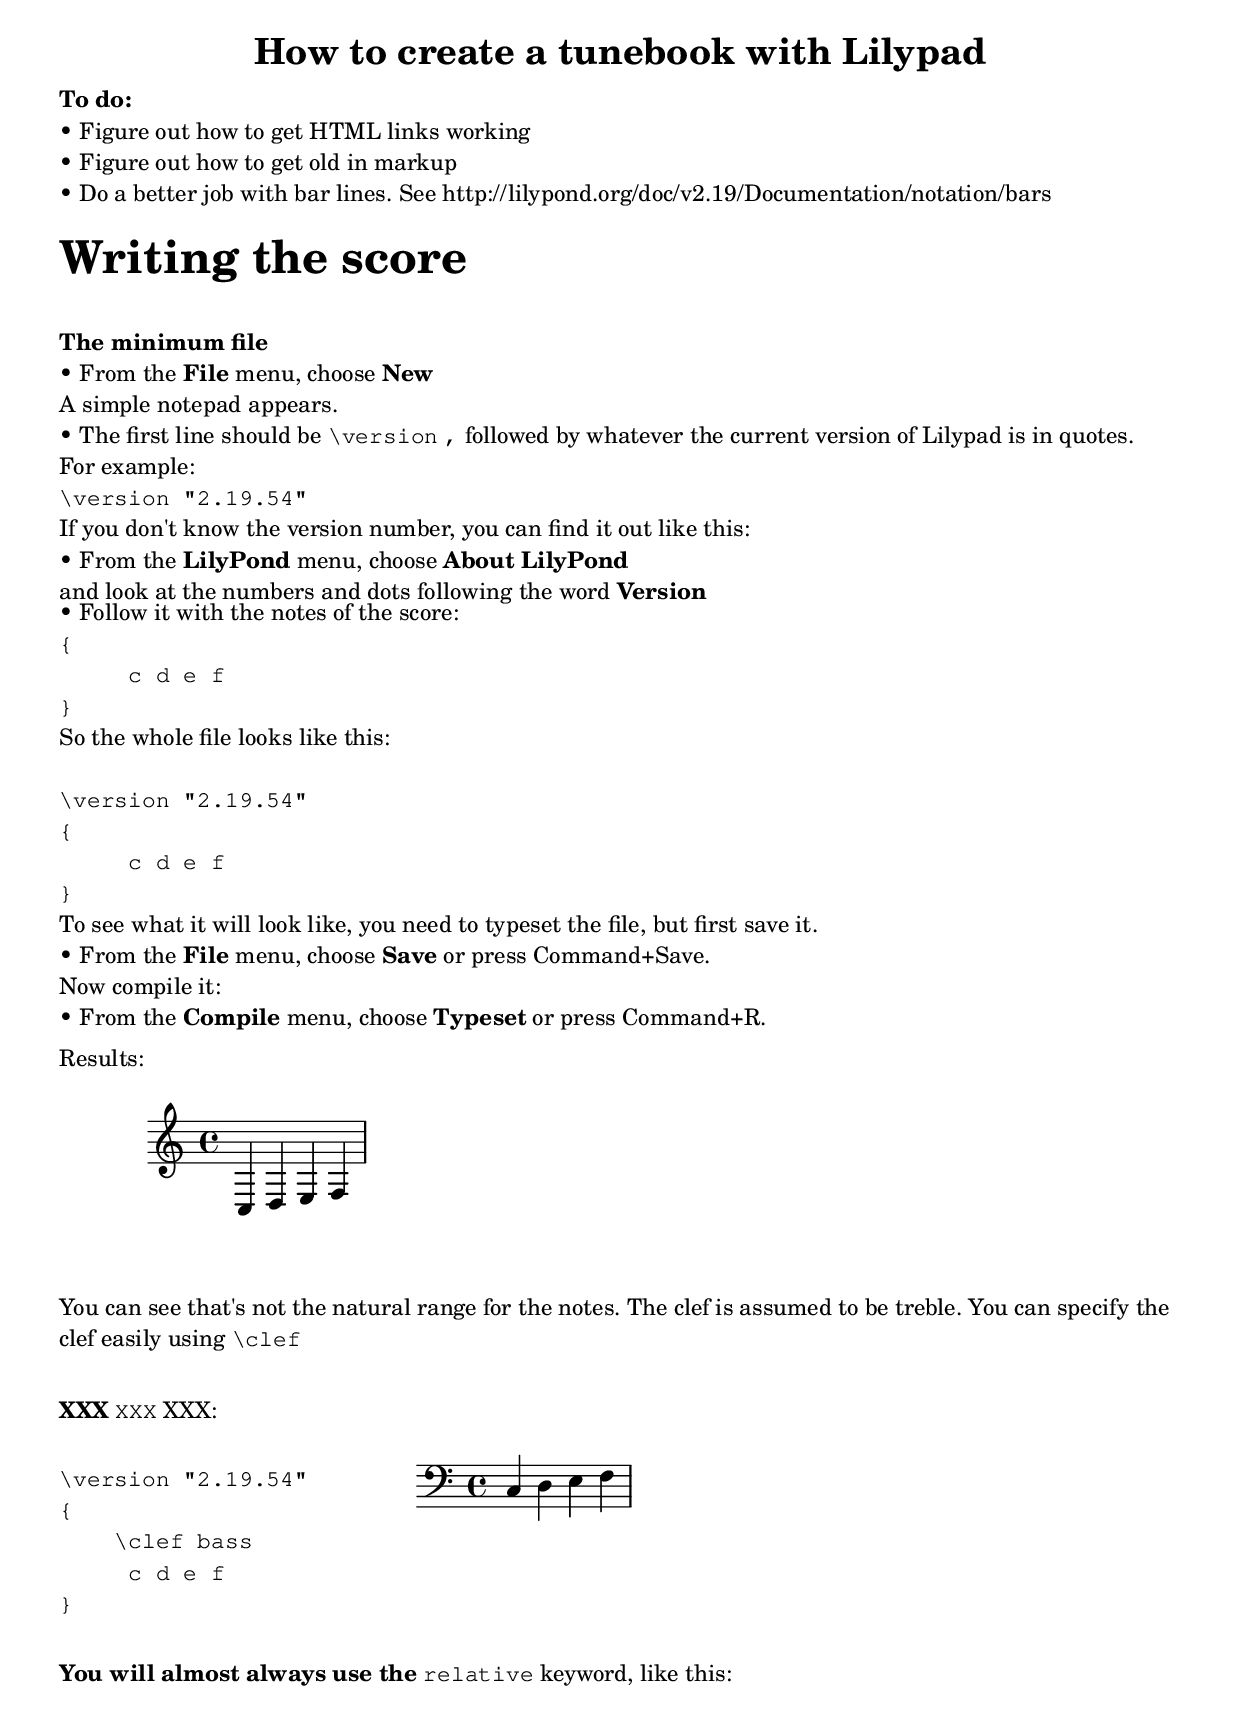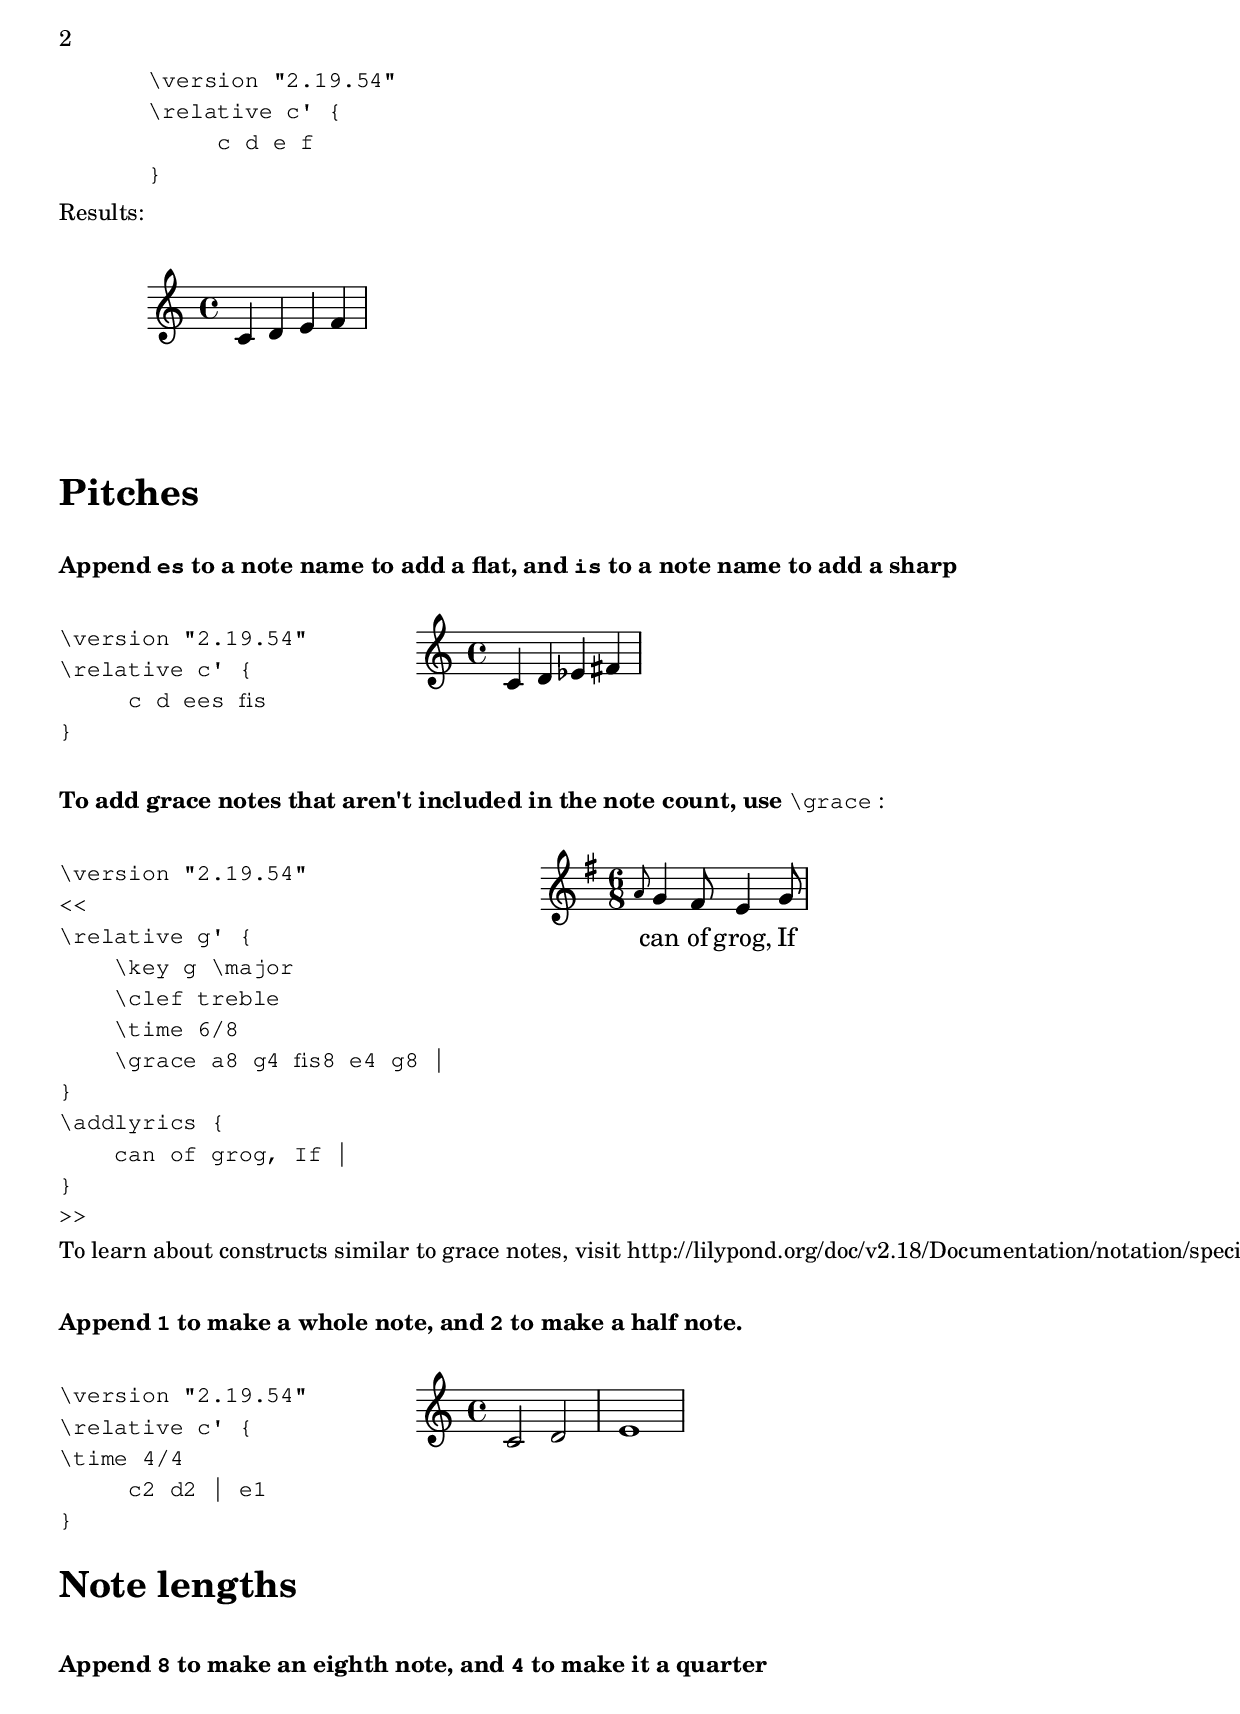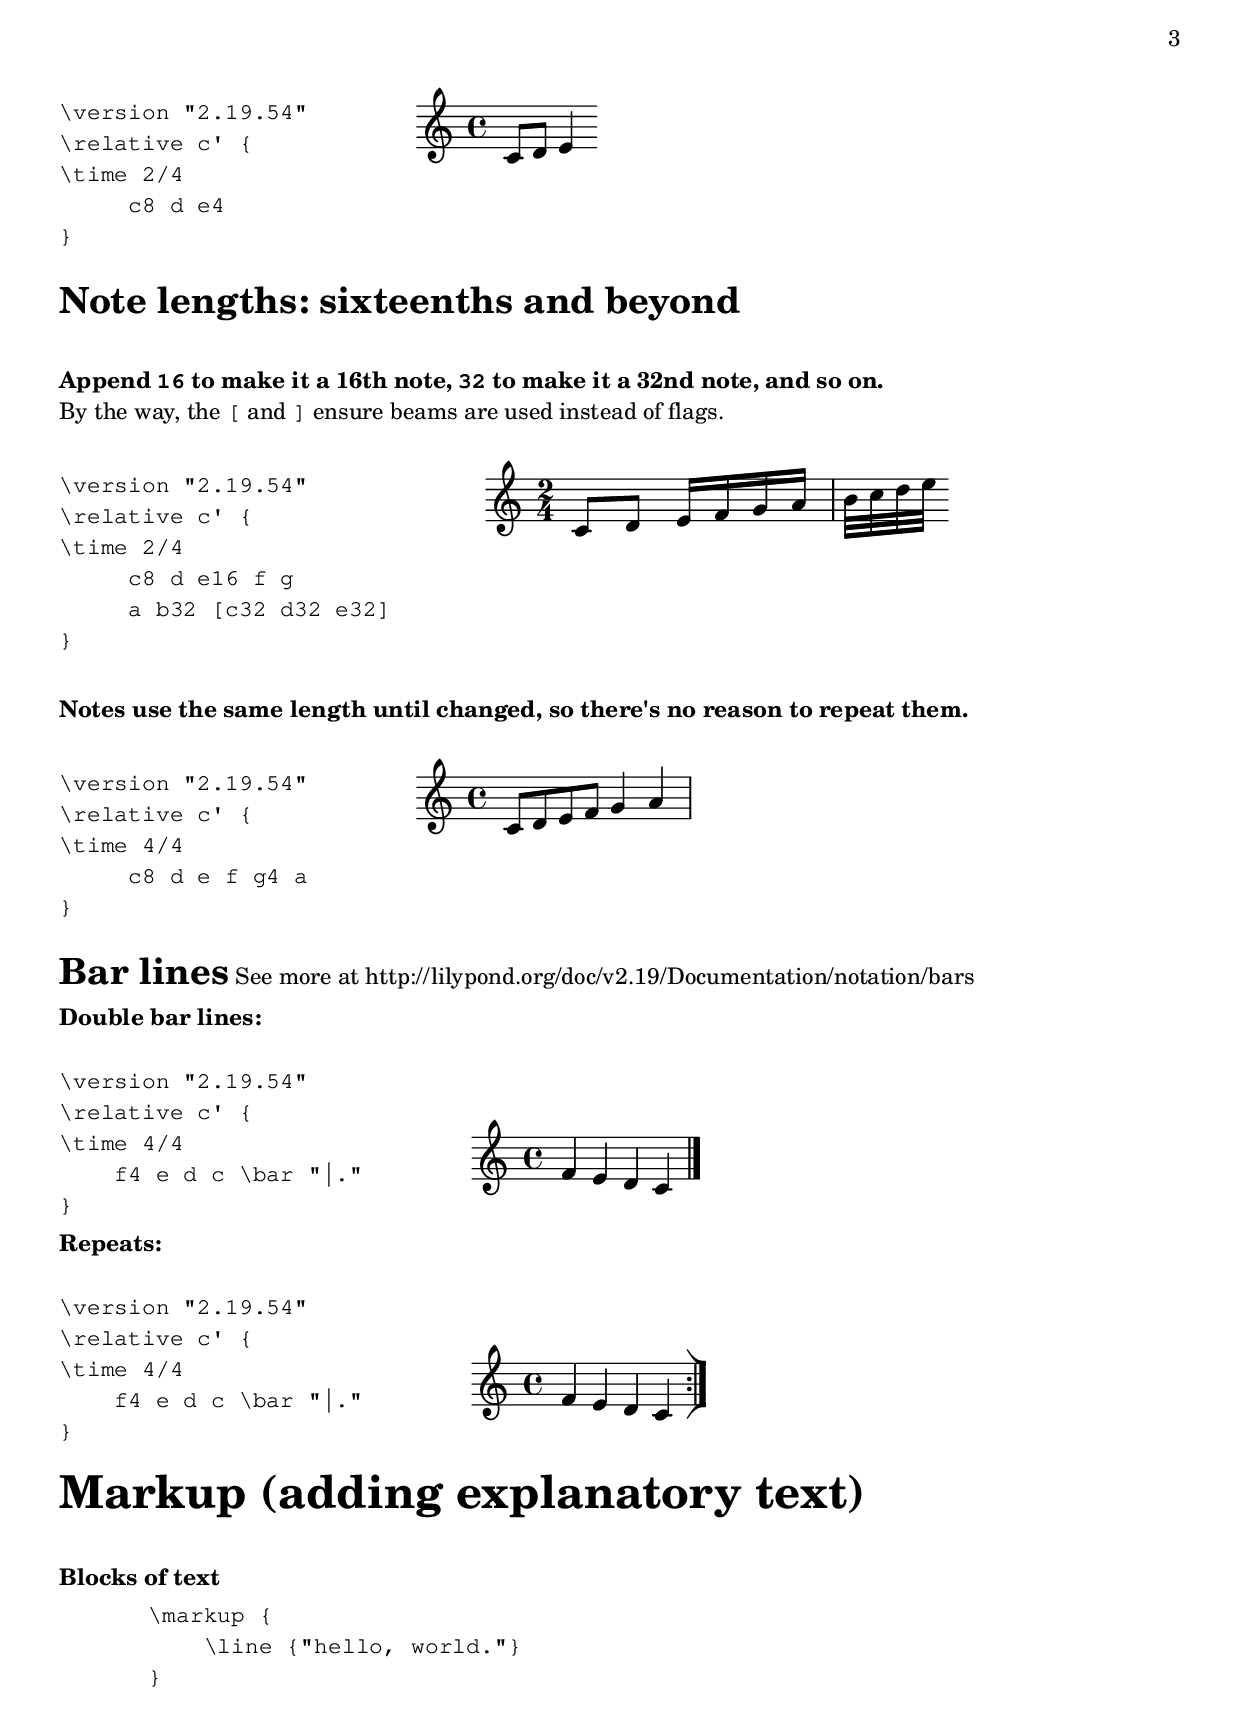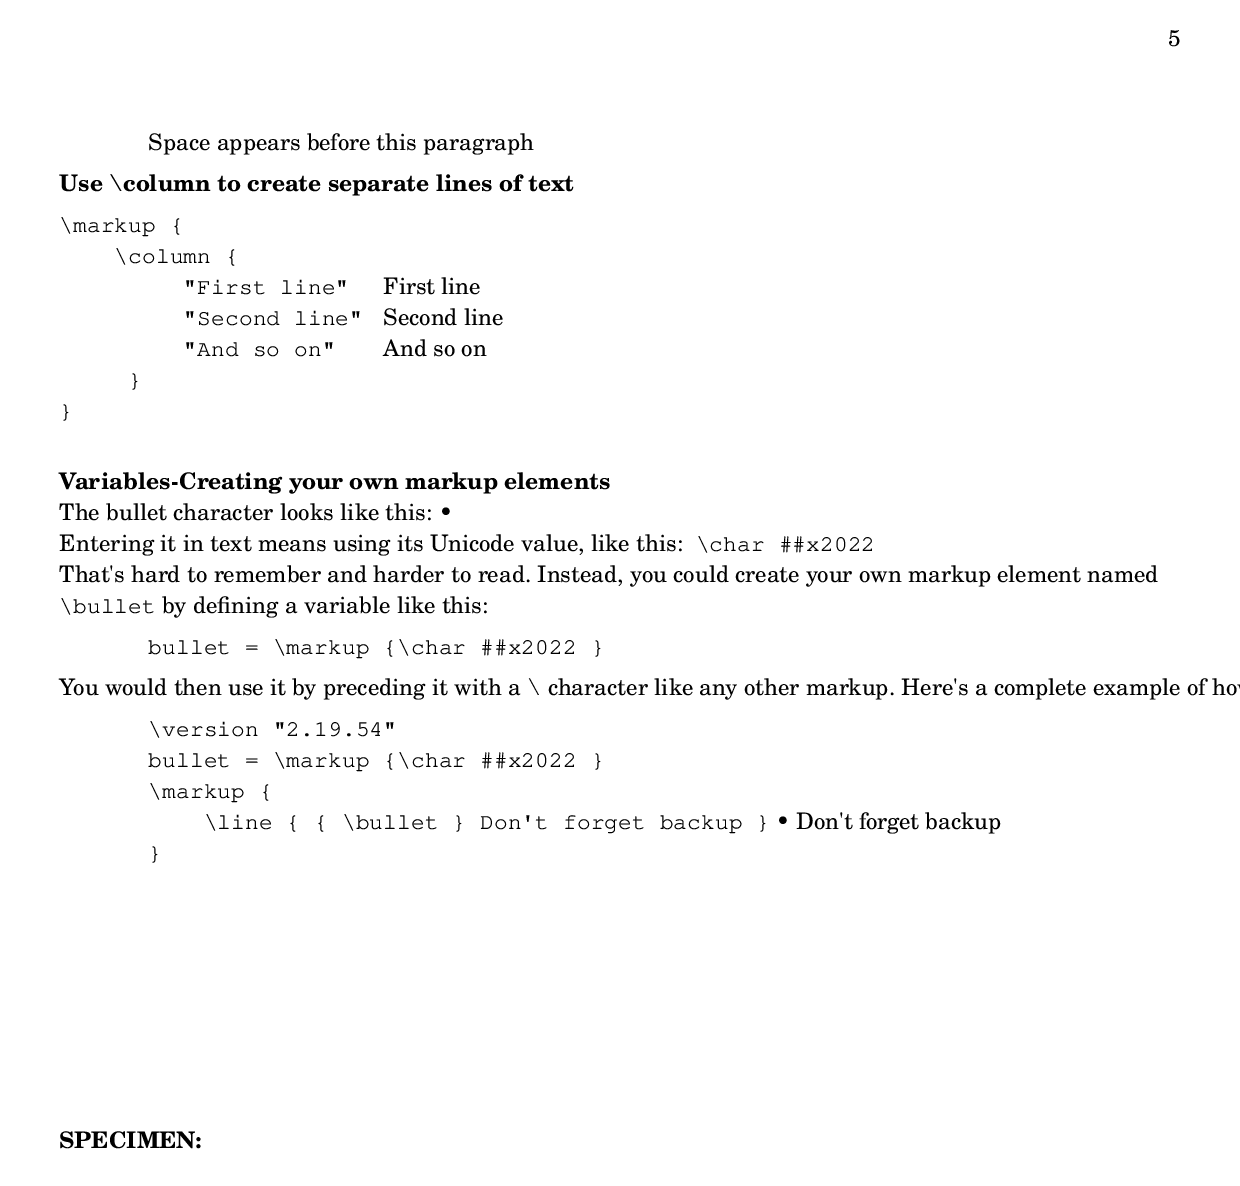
% Minimum Lilypad version required for the non-music variables feature
% \include "settings.ly"

\header {
  	title = "How to create a tunebook with Lilypad"
}

bullet = \markup { \char ##x2022 }

%{ ***********************************
   * MULTILINE COMMENT TEMPLATE
   * 
   ********************************* 
%}


%{ ***********************************
   * TEMPLATE for score inside markup
   * Using 2-column format
   ***********************************

\markup {
	\vspace #2
	\column {
		\line \bold { "XXX" } 
		"Explanation"
		\line { \typewriter {"XXX"} }
	}
}


\markup {
	\vspace #1
	\column {
		\hspace #8 \column \typewriter {
			"\\version \"2.19.54\" "  
			"\\relative c' {"
			"     XXX"
			"}"
		}
	}
	\column {
		\line { " " }
		\score {
			\relative c' {
				XXX
			}
		}
	}	
}

*********************************** %}


\markup {
	\vspace #1
	\column {
		\line \bold { "To do:" } 
		\wordwrap {  { \bullet } Figure out how to get HTML links working }
		\wordwrap {  { \bullet } Figure out how to get old in markup }
		\wordwrap {  { \bullet } Do a better job with bar lines. See http://lilypond.org/doc/v2.19/Documentation/notation/bars  }
	}

}



%{ ***********************************
   * 
   * WRITING THE SCORE 1.
   * 
   *********************************** 
%}

\markup {
	\vspace #2
	\fontsize #6
	\line \bold { "Writing the score" } 
}


\markup {

	\vspace #2
	\column {
		\bold { "The minimum file" } 
		\line {  { \bullet } "From the" \bold { File } "menu, choose" \bold "New" }
		"A simple notepad appears."

		\wordwrap {  { \bullet } "The first line should be" \typewriter { "\\version",} followed by whatever the current version of Lilypad is in quotes. }
		"For example:"
		\typewriter {"\\version \"2.19.54\"" }
		"If you don't know the version number, you can find it out like this:"
		\wordwrap {  { \bullet } "From the" \bold { LilyPond } "menu, choose" \bold {About LilyPond} "and look at the numbers and dots following the word" \bold "Version" }
		\line {  { \bullet } "Follow it with the notes of the score:"}
		\typewriter {
         	"{"
         	"     c d e f"
         	"}"
		}
		"So the whole file looks like this:"
		\hspace #8 \column {
			\typewriter {
         		"\\version \"2.19.54\" "  
         		"{"
         		"     c d e f"
         		"}"
			}
		"To see what it will look like, you need to typeset the file, but first save it."
		\line {  { \bullet } "From the" \bold { File } "menu, choose" \bold "Save" or press Command+Save. }
		"Now compile it:" 
		\line {  { \bullet } "From the" \bold { Compile } "menu, choose" \bold "Typeset" or press Command+R. } 
		}
	}
}

\markup {
	\vspace #1
	\line { "Results:" }
	\hspace #0
}

{
	c d e f
}

%{ ***********************************
   * 
   * WRITING THE SCORE 2.
   * 
   ********************************* 
%}


\markup {
	\vspace #1
	\wordwrap { 
		You can see that's not the natural range for the notes.
		The clef is assumed to be treble. You can specify the clef easily
		using \typewriter { "\\clef" }
	}
}



\markup {
	\vspace #2
	\line \bold { "XXX" } 
	\typewriter {"XXX"} {"XXX:"}
}

\markup {
	\vspace #1
	\column {
		\hspace #8 \column \typewriter {
			"\\version \"2.19.54\" "  
			"{"
			"    \\clef bass"
			"     c d e f"
			"}"
		}
	}
	\column {
		\line { " " }
		\score {
			\absolute {
				\clef bass
				{ c d e f }
			}	
			
		}
	}	
}










\markup {
	\vspace #2
	\line \bold { "You will almost always use the" } 
	\typewriter {"relative"} {"keyword, like this:"}
}

\markup {
	\vspace #1
	\hspace #8 \column \typewriter {
         "\\version \"2.19.54\" "  
         "\\relative c' {"
         "     c d e f"
         "}"
	}
}

\markup {
	\vspace #1
	\line { "Results:" }
	\hspace #0
}

\relative c' {
	c d e f
}

%{ ***********************************
   * 
   * Sharps and flats
   * 
   ********************************* 
%}

\markup {
	\vspace #2
	\fontsize #4
	\line \bold { "Pitches" } 
}


\markup {
	\vspace #2
	\line 
	{   \bold { "Append" \typewriter {"es"} { "to a note name to add a flat,"}
		{"and"} \typewriter {"is"} {"to a note name to add a sharp"} }
	} 
}

\markup {
	\vspace #1
	\column {
		\hspace #8 \column \typewriter {
	         "\\version \"2.19.54\" "  
	         "\\relative c' {"
	         "     c d ees fis"
	         "}"
		}
	}
	\column {
		\line { " " }
		\score {
			\relative c' {
				c d ees fis
			}
		}
	}	
}

%{ ***********************************
   * 
   * Grace note
   * 
   ********************************* 
%}

\markup {
	\vspace #2
	\line \bold { "To add grace notes that aren't included in the note count, use" } 
	\typewriter {"\\grace"} {":"}
}

\markup {
	\vspace #1
	\column {
		\hspace #8 \column \typewriter {
			"\\version \"2.19.54\" "  
			"<<"
			"\\relative g' {"
			"    \\key g \\major"
			"    \\clef treble"
			"    \\time 6/8"
			"    \\grace a8 g4 fis8 e4 g8 |"
			"}"
			"\\addlyrics {"
			"    can of grog, If |"
			"}"
			">>"
		}
	}
	\column {
		\line { " " }
		\score {
			<<
			\relative g' {
				\key g \major
				\clef treble
				\time 6/8
				\grace a8 g4 fis8 e4 g8 |
			}
			\addlyrics {
				can of grog, If |
			}
			>>
		}
	}	
}

\markup {
	\vspace #1
	\line {"To learn about constructs similar to grace notes, visit http://lilypond.org/doc/v2.18/Documentation/notation/special-rhythmic-concerns"}
}


%{ ***********************************
   * 
   * Note length #1: Whole and half
   * 
   ********************************* 
%}

\markup {
	\vspace #2
	\line 
	{   \bold { "Append" \typewriter {"1"} { "to make a whole note,"}
		{"and"} \typewriter {"2"} {"to make a half note."} }
	} 
}

\markup {
	\vspace #1
	\column {
		\hspace #8 \column \typewriter {
			"\\version \"2.19.54\" "  
			"\\relative c' {"
			"\\time 4/4"
         	"     c2 d2 | e1"
 			"}"
		}
	}
	\column {
		\line { " " }
		\score {
			\relative c' {
			\time 4/4
				 c2 d2 | e1
			}
		}
	}	
}

%{ ***********************************
   * 
   * Note length #2: Quarters and eighths
   * 
   ********************************* 
%}

\markup {
	\vspace #2
	\fontsize #4
	\line \bold { "Note lengths" } 
}


\markup {
	\vspace #2
	\line 
	{   \bold { "Append" \typewriter {"8"} { "to make an eighth note,"}
		{"and"} \typewriter {"4"} {"to make it a quarter"} }
	} 
}

\markup {
	\vspace #1
	\column {
		\hspace #8 \column \typewriter {
			"\\version \"2.19.54\" "  
			"\\relative c' {"
			"\\time 2/4"
			"     c8 d e4"
			"}"
		}
	}
	\column {
		\line { " " }
		\score {
			\relative c' {
				c8 d e4
			}
		}
	}	
}



%{ ***********************************
   * 
   * Note length #3: Sixteenths, etc
   * 
   ********************************* 
%}

\markup {
	\vspace #2
	\fontsize #4
	\line \bold { "Note lengths: sixteenths and beyond" } 
}

\markup {
	\vspace #2
	\column {
		\wordwrap \bold { "Append" \typewriter 16 "to make it a 16th note," \typewriter 32 "to make it a 32nd note, and so on." }
		\wordwrap { "By the way, the" \typewriter [  and 
			\typewriter ] ensure beams are used instead of flags.  }
	}
}

\markup {
	\vspace #1
	\column {
		\hspace #8 \column \typewriter {
			"\\version \"2.19.54\" "  
			"\\relative c' {"
			"\\time 2/4"
			"     c8 d e16 f g"
			"     a b32 [c32 d32 e32]"
			"}"
		}
	}
	\column {
		\line { " " }
		\score {
			\relative c' {
			\time 2/4
				c8 d e16 f g
				a b32 [c32 d32 e32]
				
			}
		}
	}	
}





%{ ***********************************
   * 
   * Note length #4
   * 
   ********************************* 
%}

\markup {
	\vspace #2
	\line 
	{   \bold { "Notes use the same length until changed, so there's no reason to repeat them."}
		 
	} 
}

\markup {
	\vspace #1
	\column {
		\hspace #8 \column \typewriter {
			"\\version \"2.19.54\" "  
			"\\relative c' {"
			"\\time 4/4"
         	"     c8 d e f g4 a"
 			"}"
		}
	}
	\column {
		\line { " " }
		\score {
			\relative c' {
			\time 4/4
				c8 d e f g4 a
			}
		}
	}	
}



%{ ***********************************
   * 
   * REPEATS AND OTHER BARS
   * 
   ********************************* 
%}
% http://lilypond.org/doc/v2.19/Documentation/notation/bars

\markup {
	\vspace #2
	\fontsize #4
	\line {   
		\bold { "Bar lines"}		 
	} 
	\column{
		\line { "See more at http://lilypond.org/doc/v2.19/Documentation/notation/bars" 
		}
	}
}

\markup {
	\vspace #1
	\column { \bold { "Double bar lines:"}		 
		\hspace #8 \column \typewriter {
			"\\version \"2.19.54\" "  
			"\\relative c' {"
			"\\time 4/4"
            "    f4 e d c \\bar \"|.\" "
 			"}"
		}
	}
	\column {
		\line { " " }
		\line { " " }
		\line { " " }
		\line { " " }
	 	\score {
			\relative c' {
			\time 4/4
				f4 e d c \bar "|."
			}
		}
	}	
}

\markup {
	\vspace #1
	\column {\bold { "Repeats:"}		 
		\hspace #8 \column \typewriter {
			"\\version \"2.19.54\" "  
			"\\relative c' {"
			"\\time 4/4"
            "    f4 e d c \\bar \"|.\" "
 			"}"
		}
	}
	\column {
		\line { " " }
		\line { " " }
		\line { " " }
		\line { " " }
		\score {
			\relative c' {
			\time 4/4
				f4 e d c \bar ":|]"
			}
		}
	}	
}

 
%{ ***********************************
   * 
   * MARKUP (Explanatory text)
   * 
   ********************************* 
%}

%{ ***********************************
   * TEMPLATE FOR MULTIPLE LINES
   * OF MARKUP TEXT
   ********************************* 
\markup {
	\line \bold { "Use "} { \typewriter "\\column " } 
	{ "to start new lines of text" }
}
\markup {
	\vspace #1
	\column \typewriter {
		"First line"
		"Second line"
		"And so on"
	}
}

%}

%{ ***********************************
   * TEMPLATE for score inside markup
   * Using 2-column format
   ***********************************

\markup {
	\vspace #2
	\line \bold { "XXX" } 
	\typewriter {"XXX"} {"XXX:"}
}

\markup {
	\vspace #1
	\column {
		\hspace #8 \column \typewriter {
			"\\version \"2.19.54\" "  
			"\\relative c' {"
			"     XXX"
			"}"
		}
	}
	\column {
		\line { " " }
		\score {
			\relative c' {
				XXX
			}
		}
	}	
}

   ********************************* %}



\markup {
	\vspace #2
	\fontsize #6
	\line \bold { "Markup (adding explanatory text)" } 
}

\markup {
	\vspace #2
	\line \bold { "Blocks of text" }
}
\markup {
	\hspace #8
	\vspace #1
	\column \typewriter {
		"\\markup {"
		"    \\line {\"hello, world.\"}"
		"}"
	}
}

\markup {
	\vspace #1
	\line { "Results:" }
}

\markup {
	\hspace #8
	\vspace #1
	\line { "hello, world." }
}



\markup {
	\vspace #2
	\line \bold { "Use" } { \typewriter "\\vspace" } { "to add space between paragraphs:" } 
}

\markup {
	\vspace #1
	 \hspace #4 \column \typewriter {
		"\\markup {"
		"    \\vspace #2"
		"    \\line {\"This paragraph is down several lines\"}"
		"}"
	}
}

\markup {
	\vspace #1
	\line { "Results:" }
}

\markup {
	\hspace #8
	\vspace #2
	\line {"This paragraph is down several lines"} 
}

\markup {
	\vspace #2
	\line \bold { "Formatting blocks of text" }
}
\markup {
	\vspace #1
	\column \typewriter {
		"\\markup {"
		"    \\line {\"hello,\" \\bold \"world.\"}"
		"}"
	}
}

\markup {
	\vspace #1
	\line {"hello," \bold "world."}
}

\markup {
	\vspace #2
	\column \typewriter {
		"\\markup {"
		"    \\line { \\italic \"hello,\" \"world.\"}"
		"}"
	}
}

\markup {
	\vspace #1
	\line { \italic "hello,""world."}
}



%{ ***********************************
   * TEMPLATE for score inside markup
   ***********************************
\markup {
	\line \bold { "What this is" }
}
\markup {
	\score {
		\absolute {
			\key f \major
			\clef treble
			\once \override Staff.TimeSignature #'stencil = ##f 
			c' f'' 
		}
	}
}

   ********************************* %}





% Display range and key. They are side by side,
% so they each get a column.
% Nest \score inside \markup to get 2 columns
\markup {
	\vspace #2
	\line 
	\bold { "Score inside markup:" }
}
\markup {
	\hspace #4 \column \typewriter {
		"\\markup {"
		"    \\score {"
		"        \\absolute"
		"        {"
		"            \\key f \\major"
		"            \\clef treble"
		"            \\once \\override Staff.TimeSignature #'stencil = ##f"
		"            c' f''"
		"         }"
		"    }"
		"}"
	}
}

\markup {
	\vspace #1
	\line { "Results:" }
}

\markup {
	\vspace #1
	\score {
		\absolute {
			\key f \major
			\clef treble
			% Suppress time signature
			% I think this also works:  \omit Staff.TimeSignature
			\once \override Staff.TimeSignature #'stencil = ##f 
			 c' f'' 
		}
	}
} % markup




\markup {
	\vspace #1
	 @uref(http://lilypond.org/doc/v2.19/Documentation/notation/formatting-text, Formatting Text)
	\line { "See  @uref(http://lilypond.org/doc/v2.19/Documentation/notation/formatting-text, Formatting Text)" }
}




\markup {
	\vspace #2
	\line \bold { "Insert space before a paragraph of text" }
}
\markup {
	\hspace #8
	\vspace #1
		\column \typewriter {
		"\\markup {"
		"    \\vspace #3 % Replace 3 with desired number of lines"
		"    \\line {\"Space appears before this paragraph\"}"
		"}"
	}
}


\markup {
	\vspace #1
	\line { "Results:" }
}

\markup {
	\hspace #8
	\vspace #3 % Replace 3 with desired number of lines 
	\line {"Space appears before this paragraph"}
}

\markup {
	\vspace #1
	\line \bold { "Use \\column to create separate lines of text" }
}

\markup {
	\vspace #1
	\column \typewriter {
		"\\markup {"
		"    \\column {"
		"         \"First line\" "
		"         \"Second line\" "
		"         \"And so on\" "
		"     }"
		"}"
	}
	
	\column {
		\line {" "}
		\line { " " }
		"First line"
		"Second line"
 		"And so on"
	}
}


%{ ***********************************
   * 
   * VARIABLES
   * 
   *********************************** 
%}

\markup {
	\vspace #2
	\column {
		\line \bold { "Variables-Creating your own markup elements" } 
		\line { "The bullet character looks like this:" \bullet }
		\line { "Entering it in text means using its Unicode value, like this: " \typewriter { "\\char ##x2022" } }

		\wordwrap { 
			"That's hard to remember and harder to read. Instead, you could create your own markup element named "  
			\typewriter {"\\bullet"}  
			"by defining a variable like this:" 
		}
	}
}

\markup {
	\vspace #1
	\hspace #8 \column {
		\line \typewriter {
			"bullet = \\markup {\\char ##x2022 }"
		}
	}
}

\markup {
	\vspace #1
	\column {
		\wordwrap { 
			"You would then use it by preceding it with a \\ character like any other markup. Here's a complete example of how you'd use it. Save this as a file and compile it:"
		}
	}
}

\markup {
	\vspace #1
	\hspace #8 \column {
		\typewriter {
				"\\version \"2.19.54\" "  
				"bullet = \\markup {\\char ##x2022 }"
				"\\markup {"
				"    \\line { { \bullet } Don't forget backup }"				"}"
		}
	}
	\column {
		\line { " " }
		\line { " " }
		\line { " " }
		\line { { \bullet } Don't forget backup }
	}

}

\markup {
	\vspace #9 \line \bold { "SPECIMEN:" }
	
}


\markup {
	\column {
	}
}
